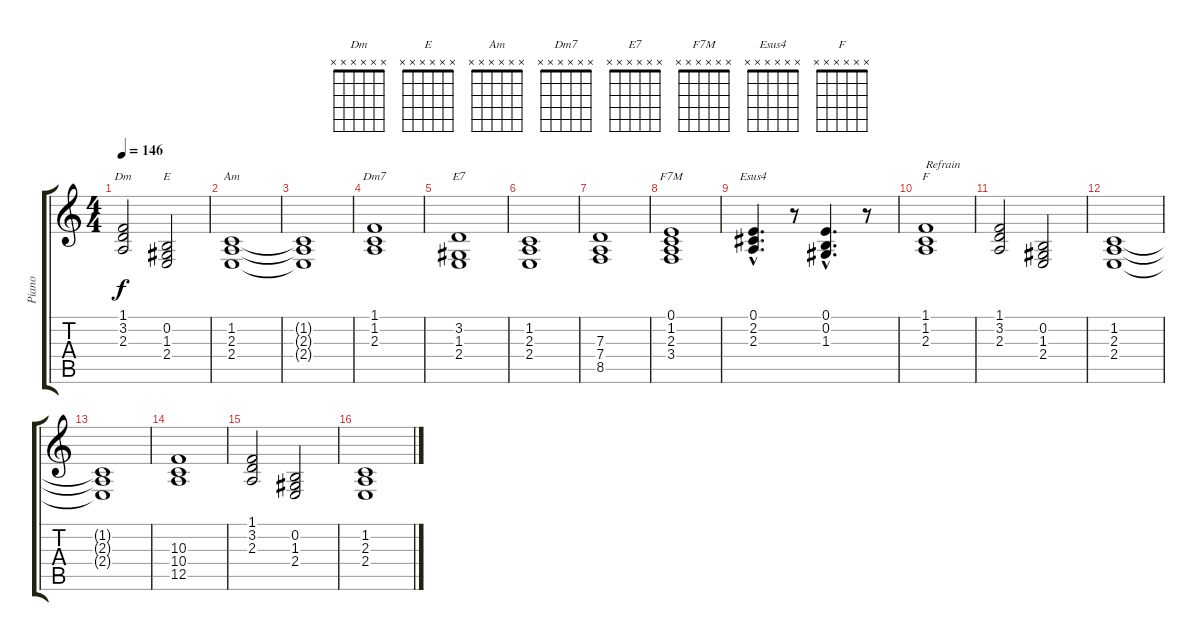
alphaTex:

\track ("Piano" "Piano") {instrument electricpiano1}
\staff {score tabs}
\tuning (E4 B3 G3 D3 A2 E2) {hide}
\chord ("Dm" x x x x x x) {firstfret 0}
\chord ("E" x x x x x x) {firstfret 0}
\chord ("Am" x x x x x x) {firstfret 0}
\chord ("Dm7" x x x x x x) {firstfret 0}
\chord ("E7" x x x x x x) {firstfret 0}
\chord ("F7M" x x x x x x) {firstfret 0}
\chord ("Esus4" x x x x x x) {firstfret 0}
\chord ("F" x x x x x x) {firstfret 0}
\ts (4 4)
\tempo 146
\clef g2
\ks c
(1.1 3.2 2.3).2{ch "Dm" dy f} (0.2 1.3 2.4).2{ch "E"} |
(1.2 2.3 2.4).1{ch "Am"} |
(1.2{t} 2.3{t} 2.4{t}).1 |
(1.1 1.2 2.3).1{ch "Dm7"} |
(3.2 1.3 2.4).1{ch "E7"} |
(1.2 2.3 2.4).1 |
(7.3 7.4 8.5).1 |
(0.1 1.2 2.3 3.4).1{ch "F7M"} |
(0.1{hac} 2.2{hac} 2.3{hac}).4{d ch "Esus4"} r.8 (0.1{hac} 0.2{hac} 1.3{hac}).4{d} r.8 |
(1.1 1.2 2.3).1{ch "F" txt "Refrain"} |
(1.1 3.2 2.3).2 (0.2 1.3 2.4).2 |
(1.2 2.3 2.4).1 |
(1.2{t} 2.3{t} 2.4{t}).1 |
(10.3 10.4 12.5).1 |
(1.1 3.2 2.3).2 (0.2 1.3 2.4).2 |
(1.2 2.3 2.4).1
